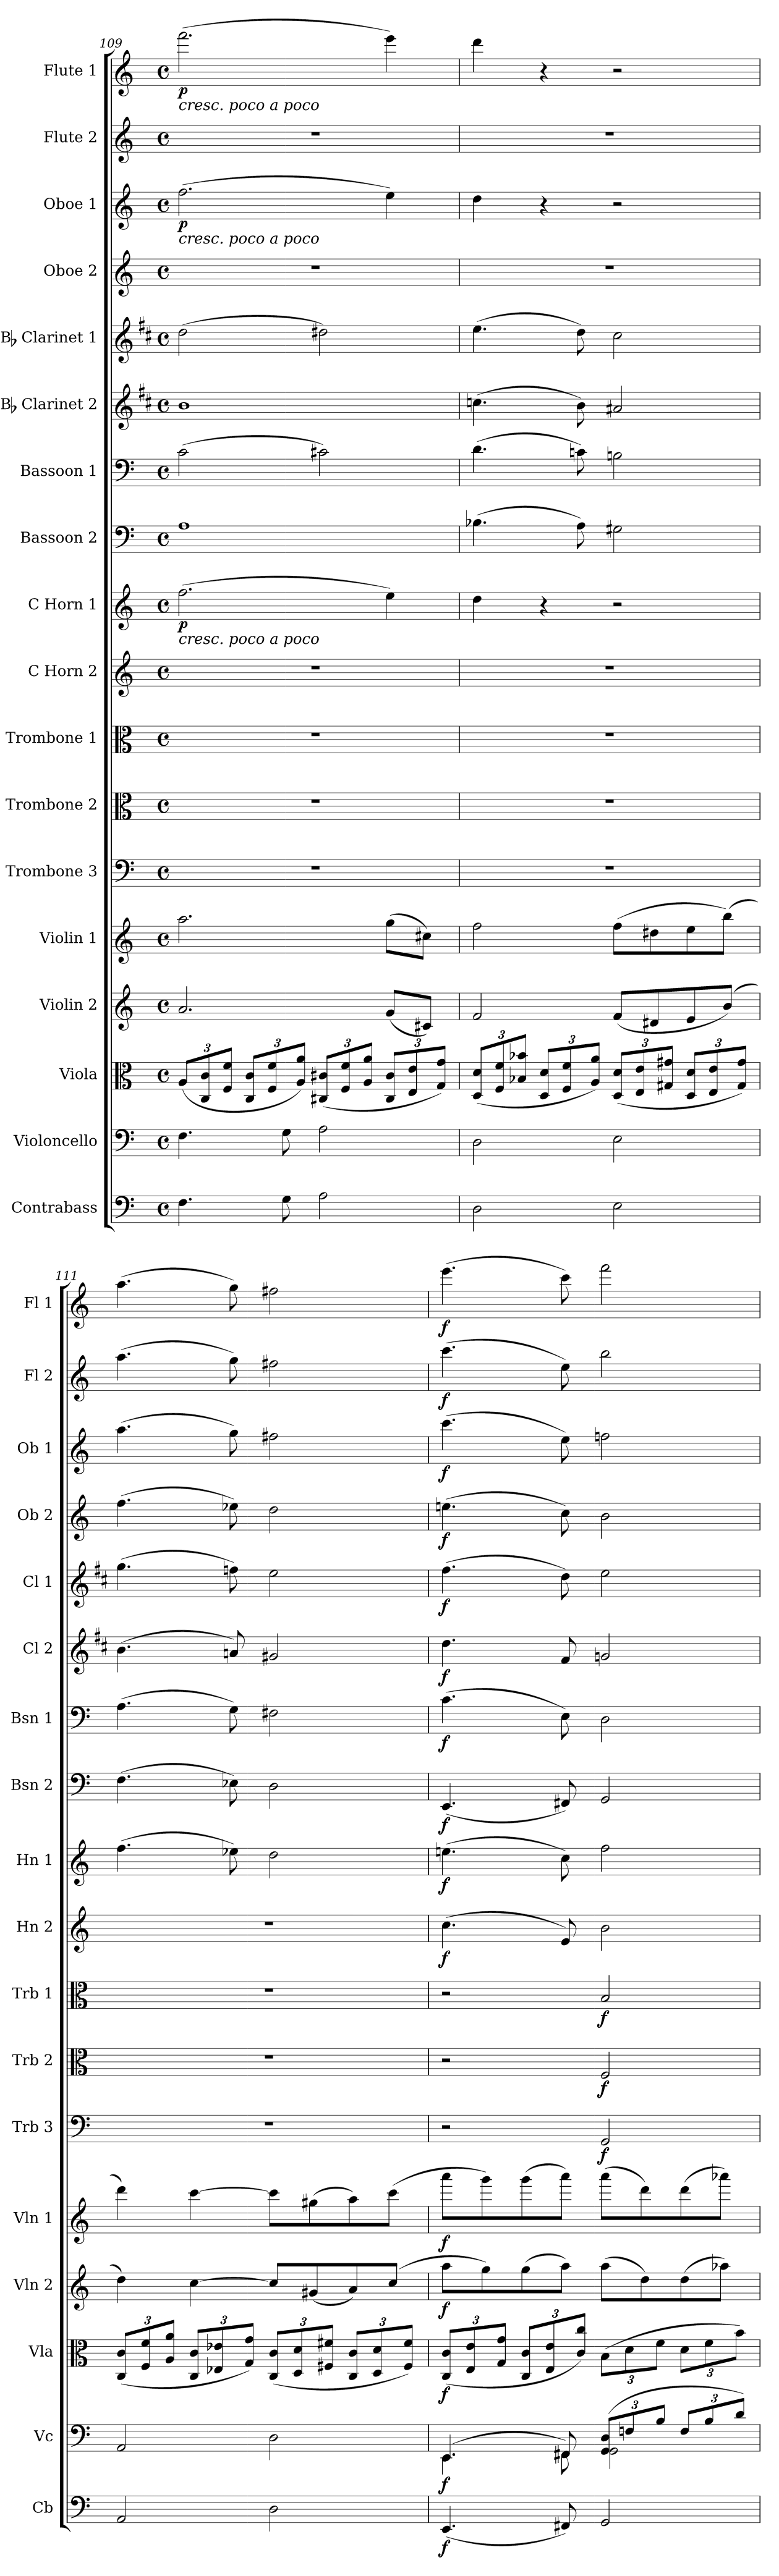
**kern	**dynam	**kern	**dynam	**kern	**dynam	**kern	**dynam	**kern	**dynam	**kern	**dynam	**kern	**dynam	**kern	**dynam	**kern	**dynam	**kern	**dynam	**kern	**dynam	**kern	**dynam	**kern	**dynam	**kern	**dynam	**kern	**dynam	**kern	**dynam	**kern	**dynam	**kern	**dynam
*part18	*part18	*part17	*part17	*part16	*part16	*part15	*part15	*part14	*part14	*part13	*part13	*part12	*part12	*part11	*part11	*part10	*part10	*part9	*part9	*part8	*part8	*part7	*part7	*part6	*part6	*part5	*part5	*part4	*part4	*part3	*part3	*part2	*part2	*part1	*part1
*staff18	*staff18	*staff17	*staff17	*staff16	*staff16	*staff15	*staff15	*staff14	*staff14	*staff13	*staff13	*staff12	*staff12	*staff11	*staff11	*staff10	*staff10	*staff9	*staff9	*staff8	*staff8	*staff7	*staff7	*staff6	*staff6	*staff5	*staff5	*staff4	*staff4	*staff3	*staff3	*staff2	*staff2	*staff1	*staff1
*I"Contrabass	*	*I"Violoncello	*	*I"Viola	*	*I"Violin 2	*	*I"Violin 1	*	*I"Trombone 3	*	*I"Trombone 2	*	*I"Trombone 1	*	*I"C Horn 2	*	*I"C Horn 1	*	*I"Bassoon 2	*	*I"Bassoon 1	*	*I"Bb Clarinet 2	*	*I"Bb Clarinet 1	*	*I"Oboe 2	*	*I"Oboe 1	*	*I"Flute 2	*	*I"Flute 1	*
*I'Cb	*	*I'Vc	*	*I'Vla	*	*I'Vln 2	*	*I'Vln 1	*	*I'Trb 3	*	*I'Trb 2	*	*I'Trb 1	*	*I'Hn 2	*	*I'Hn 1	*	*I'Bsn 2	*	*I'Bsn 1	*	*I'Cl 2	*	*I'Cl 1	*	*I'Ob 2	*	*I'Ob 1	*	*I'Fl 2	*	*I'Fl 1	*
*clefF4	*	*clefF4	*	*clefC3	*	*clefG2	*	*clefG2	*	*clefF4	*	*clefC3	*	*clefC3	*	*clefG2	*	*clefG2	*	*clefF4	*	*clefF4	*	*clefG2	*	*clefG2	*	*clefG2	*	*clefG2	*	*clefG2	*	*clefG2	*
*ITrd7c12	*	*	*	*	*	*	*	*	*	*	*	*	*	*	*	*ITrd7c12	*	*ITrd7c12	*	*	*	*	*	*ITrd1c2	*	*ITrd1c2	*	*	*	*	*	*	*	*	*
*k[]	*	*k[]	*	*k[]	*	*k[]	*	*k[]	*	*k[]	*	*k[]	*	*k[]	*	*k[]	*	*k[]	*	*k[]	*	*k[]	*	*k[]	*	*k[]	*	*k[]	*	*k[]	*	*k[]	*	*k[]	*
*M4/4	*	*M4/4	*	*M4/4	*	*M4/4	*	*M4/4	*	*M4/4	*	*M4/4	*	*M4/4	*	*M4/4	*	*M4/4	*	*M4/4	*	*M4/4	*	*M4/4	*	*M4/4	*	*M4/4	*	*M4/4	*	*M4/4	*	*M4/4	*
*met(c)	*	*met(c)	*	*met(c)	*	*met(c)	*	*met(c)	*	*met(c)	*	*met(c)	*	*met(c)	*	*met(c)	*	*met(c)	*	*met(c)	*	*met(c)	*	*met(c)	*	*met(c)	*	*met(c)	*	*met(c)	*	*met(c)	*	*met(c)	*
*	*	*	*	*Xbrackettup	*	*	*	*	*	*	*	*	*	*	*	*	*	*	*	*	*	*	*	*	*	*	*	*	*	*	*	*	*	*	*
=109	=109	=109	=109	=109	=109	=109	=109	=109	=109	=109	=109	=109	=109	=109	=109	=109	=109	=109	=109	=109	=109	=109	=109	=109	=109	=109	=109	=109	=109	=109	=109	=109	=109	=109	=109
!	!	!	!	!	!	!	!	!	!	!	!	!	!	!	!	!	!	!	!	!	!	!	!	!	!	!	!	!	!	!	!	!	!	!LO:TX:b:i:t=cresc. poco a poco	!
!	!	!	!	!	!	!	!	!	!	!	!	!	!	!	!	!	!	!	!	!	!	!	!	!	!	!	!	!	!	!LO:TX:b:i:t=cresc. poco a poco	!	!	!	!	!
!	!	!	!	!	!	!	!	!	!	!	!	!	!	!	!	!	!	!LO:TX:b:i:t=cresc. poco a poco	!	!	!	!	!	!	!	!	!	!	!	!	!	!	!	!	!
!	!	!	!	!	!	!	!	!	!	!	!	!	!	!	!	!	!	!	!LO:DY:b	!	!	!	!	!	!	!	!	!	!	!	!LO:DY:b	!	!	!	!LO:DY:b
4.FF\	.	4.F\	.	(12A/L	.	2.a/	.	2.aa\	.	1r	.	1r	.	1r	.	1r	.	(2.f\	p	1A	.	(2c\	.	1a	.	(2cc\	.	1r	.	(2.ff\	p	1r	.	(2.fff\	p
.	.	.	.	12C/ 12c/	.	.	.	.	.	.	.	.	.	.	.	.	.	.	.	.	.	.	.	.	.	.	.	.	.	.	.	.	.	.	.
.	.	.	.	12F/ 12f/J	.	.	.	.	.	.	.	.	.	.	.	.	.	.	.	.	.	.	.	.	.	.	.	.	.	.	.	.	.	.	.
.	.	.	.	12C/ 12c/L	.	.	.	.	.	.	.	.	.	.	.	.	.	.	.	.	.	.	.	.	.	.	.	.	.	.	.	.	.	.	.
.	.	.	.	12F/ 12f/	.	.	.	.	.	.	.	.	.	.	.	.	.	.	.	.	.	.	.	.	.	.	.	.	.	.	.	.	.	.	.
8GG\	.	8G\	.	.	.	.	.	.	.	.	.	.	.	.	.	.	.	.	.	.	.	.	.	.	.	.	.	.	.	.	.	.	.	.	.
.	.	.	.	12A/ 12a/J)	.	.	.	.	.	.	.	.	.	.	.	.	.	.	.	.	.	.	.	.	.	.	.	.	.	.	.	.	.	.	.
2AA\	.	2A\	.	(12C#X/ 12c#X/L	.	.	.	.	.	.	.	.	.	.	.	.	.	.	.	.	.	2c#X\)	.	.	.	2cc#X\)	.	.	.	.	.	.	.	.	.
.	.	.	.	12F/ 12f/	.	.	.	.	.	.	.	.	.	.	.	.	.	.	.	.	.	.	.	.	.	.	.	.	.	.	.	.	.	.	.
.	.	.	.	12A/ 12a/J	.	.	.	.	.	.	.	.	.	.	.	.	.	.	.	.	.	.	.	.	.	.	.	.	.	.	.	.	.	.	.
.	.	.	.	12C#/ 12c#/L	.	(8g/L	.	(8gg\L	.	.	.	.	.	.	.	.	.	4e\)	.	.	.	.	.	.	.	.	.	.	.	4ee\)	.	.	.	4eee\)	.
.	.	.	.	12E/ 12e/	.	.	.	.	.	.	.	.	.	.	.	.	.	.	.	.	.	.	.	.	.	.	.	.	.	.	.	.	.	.	.
.	.	.	.	.	.	8c#X/J)	.	8cc#X\J)	.	.	.	.	.	.	.	.	.	.	.	.	.	.	.	.	.	.	.	.	.	.	.	.	.	.	.
.	.	.	.	12G/ 12g/J)	.	.	.	.	.	.	.	.	.	.	.	.	.	.	.	.	.	.	.	.	.	.	.	.	.	.	.	.	.	.	.
!!LO:PB:g=z
=110	=110	=110	=110	=110	=110	=110	=110	=110	=110	=110	=110	=110	=110	=110	=110	=110	=110	=110	=110	=110	=110	=110	=110	=110	=110	=110	=110	=110	=110	=110	=110	=110	=110	=110	=110
2DD\	.	2D\	.	(12D/ 12d/L	.	2f/	.	2ff\	.	1r	.	1r	.	1r	.	1r	.	4d\	.	(4.B-X\	.	(4.d\	.	(4.b-X\	.	(4.dd\	.	1r	.	4dd\	.	1r	.	4ddd\	.
.	.	.	.	12F/ 12f/	.	.	.	.	.	.	.	.	.	.	.	.	.	.	.	.	.	.	.	.	.	.	.	.	.	.	.	.	.	.	.
.	.	.	.	12B-X/ 12b-X/J	.	.	.	.	.	.	.	.	.	.	.	.	.	.	.	.	.	.	.	.	.	.	.	.	.	.	.	.	.	.	.
.	.	.	.	12D/ 12d/L	.	.	.	.	.	.	.	.	.	.	.	.	.	4r	.	.	.	.	.	.	.	.	.	.	.	4r	.	.	.	4r	.
.	.	.	.	12F/ 12f/	.	.	.	.	.	.	.	.	.	.	.	.	.	.	.	.	.	.	.	.	.	.	.	.	.	.	.	.	.	.	.
.	.	.	.	.	.	.	.	.	.	.	.	.	.	.	.	.	.	.	.	8A\)	.	8cn\)	.	8a\)	.	8cc\)	.	.	.	.	.	.	.	.	.
.	.	.	.	12A/ 12a/J)	.	.	.	.	.	.	.	.	.	.	.	.	.	.	.	.	.	.	.	.	.	.	.	.	.	.	.	.	.	.	.
2EE\	.	2E\	.	(12D/ 12d/L	.	(8f/L	.	(8ff\L	.	.	.	.	.	.	.	.	.	2r	.	2G#X\	.	2Bn\	.	2g#X/	.	2b\	.	.	.	2r	.	.	.	2r	.
.	.	.	.	12E/ 12e/	.	.	.	.	.	.	.	.	.	.	.	.	.	.	.	.	.	.	.	.	.	.	.	.	.	.	.	.	.	.	.
.	.	.	.	.	.	8d#X/	.	8dd#X\	.	.	.	.	.	.	.	.	.	.	.	.	.	.	.	.	.	.	.	.	.	.	.	.	.	.	.
.	.	.	.	12G#X/ 12g#X/J	.	.	.	.	.	.	.	.	.	.	.	.	.	.	.	.	.	.	.	.	.	.	.	.	.	.	.	.	.	.	.
.	.	.	.	12D/ 12d/L	.	8e/	.	8ee\	.	.	.	.	.	.	.	.	.	.	.	.	.	.	.	.	.	.	.	.	.	.	.	.	.	.	.
.	.	.	.	12E/ 12e/	.	.	.	.	.	.	.	.	.	.	.	.	.	.	.	.	.	.	.	.	.	.	.	.	.	.	.	.	.	.	.
.	.	.	.	.	.	(8b/J)	.	(8bb\J)	.	.	.	.	.	.	.	.	.	.	.	.	.	.	.	.	.	.	.	.	.	.	.	.	.	.	.
.	.	.	.	12G#/ 12g#/J)	.	.	.	.	.	.	.	.	.	.	.	.	.	.	.	.	.	.	.	.	.	.	.	.	.	.	.	.	.	.	.
=111	=111	=111	=111	=111	=111	=111	=111	=111	=111	=111	=111	=111	=111	=111	=111	=111	=111	=111	=111	=111	=111	=111	=111	=111	=111	=111	=111	=111	=111	=111	=111	=111	=111	=111	=111
2AAA/	.	2AA/	.	(12C/ 12c/L	.	4dd\)	.	4ddd\)	.	1r	.	1r	.	1r	.	1r	.	(4.f\	.	(4.F\	.	(4.A\	.	(4.a\	.	(4.ff\	.	(4.ff\	.	(4.aa\	.	(4.aa\	.	(4.aa\	.
.	.	.	.	12F/ 12f/	.	.	.	.	.	.	.	.	.	.	.	.	.	.	.	.	.	.	.	.	.	.	.	.	.	.	.	.	.	.	.
.	.	.	.	12A/ 12a/J	.	.	.	.	.	.	.	.	.	.	.	.	.	.	.	.	.	.	.	.	.	.	.	.	.	.	.	.	.	.	.
.	.	.	.	12C/ 12c/L	.	[4cc\	.	[4ccc\	.	.	.	.	.	.	.	.	.	.	.	.	.	.	.	.	.	.	.	.	.	.	.	.	.	.	.
.	.	.	.	12E-X/ 12e-X/	.	.	.	.	.	.	.	.	.	.	.	.	.	.	.	.	.	.	.	.	.	.	.	.	.	.	.	.	.	.	.
.	.	.	.	.	.	.	.	.	.	.	.	.	.	.	.	.	.	8e-X\)	.	8E-X\)	.	8G\)	.	8gn/)	.	8ee-X\)	.	8ee-X\)	.	8gg\)	.	8gg\)	.	8gg\)	.
.	.	.	.	12G/ 12g/J)	.	.	.	.	.	.	.	.	.	.	.	.	.	.	.	.	.	.	.	.	.	.	.	.	.	.	.	.	.	.	.
2DD\	.	2D\	.	(12C/ 12c/L	.	8cc/L]	.	8ccc\L]	.	.	.	.	.	.	.	.	.	2d\	.	2D\	.	2F#X\	.	2f#X/	.	2dd\	.	2dd\	.	2ff#X\	.	2ff#X\	.	2ff#X\	.
.	.	.	.	12D/ 12d/	.	.	.	.	.	.	.	.	.	.	.	.	.	.	.	.	.	.	.	.	.	.	.	.	.	.	.	.	.	.	.
.	.	.	.	.	.	(8g#X/	.	(8gg#X\	.	.	.	.	.	.	.	.	.	.	.	.	.	.	.	.	.	.	.	.	.	.	.	.	.	.	.
.	.	.	.	12F#X/ 12f#X/J	.	.	.	.	.	.	.	.	.	.	.	.	.	.	.	.	.	.	.	.	.	.	.	.	.	.	.	.	.	.	.
.	.	.	.	12C/ 12c/L	.	8a/)	.	8aa\)	.	.	.	.	.	.	.	.	.	.	.	.	.	.	.	.	.	.	.	.	.	.	.	.	.	.	.
.	.	.	.	12D/ 12d/	.	.	.	.	.	.	.	.	.	.	.	.	.	.	.	.	.	.	.	.	.	.	.	.	.	.	.	.	.	.	.
.	.	.	.	.	.	(8cc/J	.	(8ccc\J	.	.	.	.	.	.	.	.	.	.	.	.	.	.	.	.	.	.	.	.	.	.	.	.	.	.	.
.	.	.	.	12F#/ 12f#/J)	.	.	.	.	.	.	.	.	.	.	.	.	.	.	.	.	.	.	.	.	.	.	.	.	.	.	.	.	.	.	.
=112	=112	=112	=112	=112	=112	=112	=112	=112	=112	=112	=112	=112	=112	=112	=112	=112	=112	=112	=112	=112	=112	=112	=112	=112	=112	=112	=112	=112	=112	=112	=112	=112	=112	=112	=112
*	*	*^	*	*	*	*	*	*	*	*	*	*	*	*	*	*	*	*	*	*	*	*	*	*	*	*	*	*	*	*	*	*	*	*	*
!	!LO:DY:b	!	!	!LO:DY:b	!	!LO:DY:b	!	!LO:DY:b	!	!LO:DY:b	!	!	!	!	!	!	!	!LO:DY:b	!	!LO:DY:b	!	!LO:DY:b	!	!LO:DY:b	!	!LO:DY:b	!	!LO:DY:b	!	!LO:DY:b	!	!LO:DY:b	!	!LO:DY:b	!	!LO:DY:b
(4.EEE/	f	(4.EE/	4.EE\	f	(12C/ 12c/L	f	8aa\L	f	8aaa\L	f	2r	.	2r	.	2r	.	(4.c\	f	(4.en\	f	(4.EE/	f	(4.c\	f	4.cc\	f	(4.ee\	f	(4.een\	f	(4.ccc\	f	(4.ccc\	f	(4.eee\	f
.	.	.	.	.	12E/ 12e/	.	.	.	.	.	.	.	.	.	.	.	.	.	.	.	.	.	.	.	.	.	.	.	.	.	.	.	.	.	.	.
.	.	.	.	.	.	.	8gg\)	.	8ggg\)	.	.	.	.	.	.	.	.	.	.	.	.	.	.	.	.	.	.	.	.	.	.	.	.	.	.	.
.	.	.	.	.	12G/ 12g/J	.	.	.	.	.	.	.	.	.	.	.	.	.	.	.	.	.	.	.	.	.	.	.	.	.	.	.	.	.	.	.
.	.	.	.	.	12C/ 12c/L	.	(8gg\	.	(8ggg\	.	.	.	.	.	.	.	.	.	.	.	.	.	.	.	.	.	.	.	.	.	.	.	.	.	.	.
.	.	.	.	.	12E/ 12e/	.	.	.	.	.	.	.	.	.	.	.	.	.	.	.	.	.	.	.	.	.	.	.	.	.	.	.	.	.	.	.
8FFF#X/)	.	8FF#X/)	8FF#\	.	.	.	8aa\J)	.	8aaa\J)	.	.	.	.	.	.	.	8E/)	.	8c\)	.	8FF#X/)	.	8E\)	.	8e/	.	8cc\)	.	8cc\)	.	8ee\)	.	8ee\)	.	8ccc\)	.
.	.	.	.	.	12c/ 12cc/J)	.	.	.	.	.	.	.	.	.	.	.	.	.	.	.	.	.	.	.	.	.	.	.	.	.	.	.	.	.	.	.
*	*	*Xbrackettup	*	*	*	*	*	*	*	*	*	*	*	*	*	*	*	*	*	*	*	*	*	*	*	*	*	*	*	*	*	*	*	*	*	*
!	!	!	!	!	!	!	!	!	!	!	!	!LO:DY:b	!	!LO:DY:b	!	!LO:DY:b	!	!	!	!	!	!	!	!	!	!	!	!	!	!	!	!	!	!	!	!
2GGG/	.	(12GG/ 12D/L	2GG\	.	(12B\L	.	(8aa\L	.	(8aaa\L	.	2GG/	f	2F/	f	2B/	f	2B\	.	2f\	.	2GG/	.	2D\	.	2fn/	.	2dd\	.	2b\	.	2ffn\	.	2bb\	.	2fff\	.
.	.	12Fn/	.	.	12d\	.	.	.	.	.	.	.	.	.	.	.	.	.	.	.	.	.	.	.	.	.	.	.	.	.	.	.	.	.	.	.
.	.	.	.	.	.	.	8dd\)	.	8ddd\)	.	.	.	.	.	.	.	.	.	.	.	.	.	.	.	.	.	.	.	.	.	.	.	.	.	.	.
.	.	12B/J	.	.	12f\J	.	.	.	.	.	.	.	.	.	.	.	.	.	.	.	.	.	.	.	.	.	.	.	.	.	.	.	.	.	.	.
.	.	12F/L	.	.	12d\L	.	(8dd\	.	(8ddd\	.	.	.	.	.	.	.	.	.	.	.	.	.	.	.	.	.	.	.	.	.	.	.	.	.	.	.
.	.	12B/	.	.	12f\	.	.	.	.	.	.	.	.	.	.	.	.	.	.	.	.	.	.	.	.	.	.	.	.	.	.	.	.	.	.	.
.	.	.	.	.	.	.	8aa-X\J)	.	8aaa-X\J)	.	.	.	.	.	.	.	.	.	.	.	.	.	.	.	.	.	.	.	.	.	.	.	.	.	.	.
.	.	12d/J)	.	.	12b\J)	.	.	.	.	.	.	.	.	.	.	.	.	.	.	.	.	.	.	.	.	.	.	.	.	.	.	.	.	.	.	.
*	*	*v	*v	*	*	*	*	*	*	*	*	*	*	*	*	*	*	*	*	*	*	*	*	*	*	*	*	*	*	*	*	*	*	*	*	*
=	=	=	=	=	=	=	=	=	=	=	=	=	=	=	=	=	=	=	=	=	=	=	=	=	=	=	=	=	=	=	=	=	=	=	=
*-	*-	*-	*-	*-	*-	*-	*-	*-	*-	*-	*-	*-	*-	*-	*-	*-	*-	*-	*-	*-	*-	*-	*-	*-	*-	*-	*-	*-	*-	*-	*-	*-	*-	*-	*-
